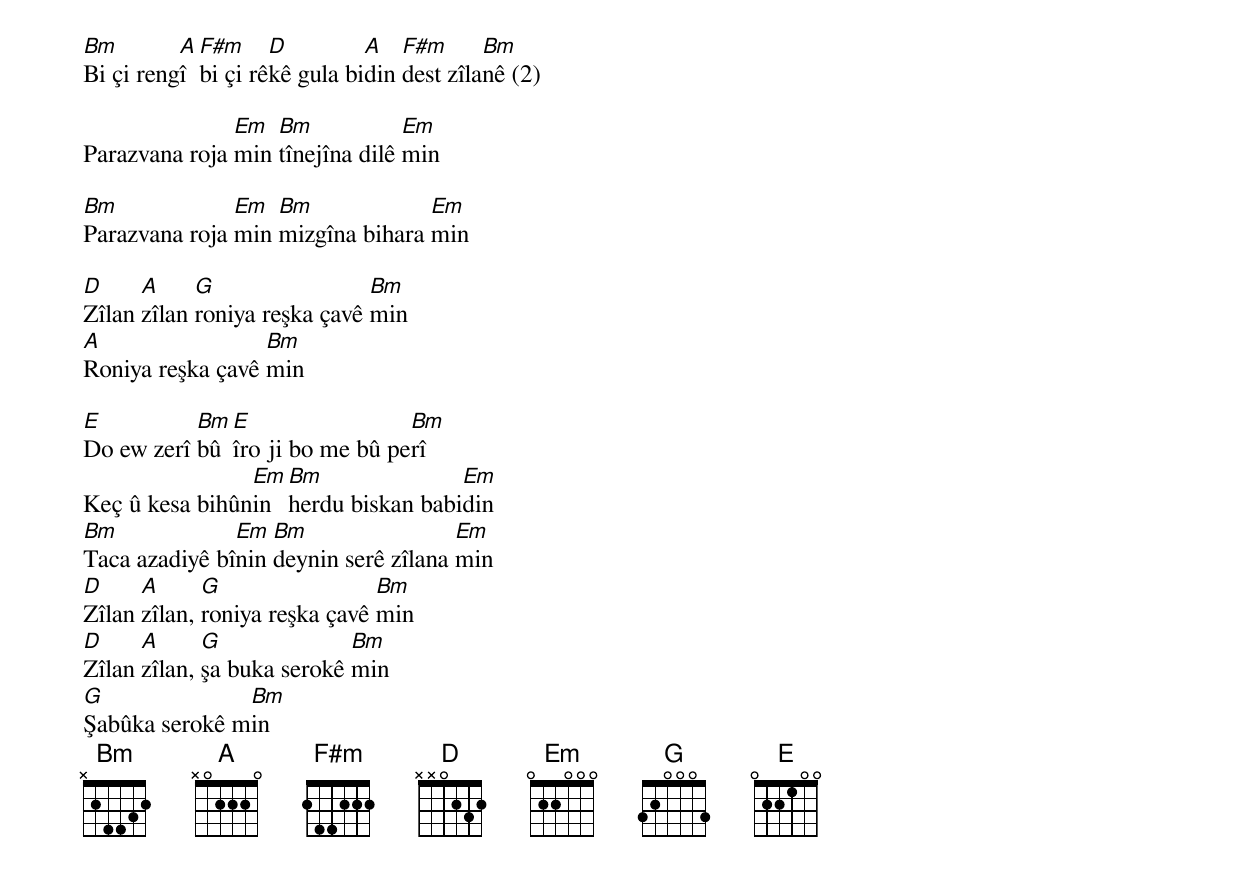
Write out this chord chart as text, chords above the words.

Bm        A F#m     D         A   F#m      Bm
Bi çi rengî bi çi rêkê gula bidin dest zîlanê (2)

               Em  Bm            Em
Parazvana roja min tînejîna dilê min

Bm             Em  Bm             Em
Parazvana roja min mizgîna bihara min

D     A     G                 Bm
Zîlan zîlan roniya reşka çavê min
A                 Bm
Roniya reşka çavê min

E          Bm E                 Bm
Do ew zerî bû îro ji bo me bû perî
                Em Bm               Em
Keç û kesa bihûnin herdu biskan babidin
Bm             Em  Bm                 Em
Taca azadiyê bînin deynin serê zîlana min
D     A      G                 Bm
Zîlan zîlan, roniya reşka çavê min
D     A      G              Bm
Zîlan zîlan, şa buka serokê min
G              Bm
Şabûka serokê min
